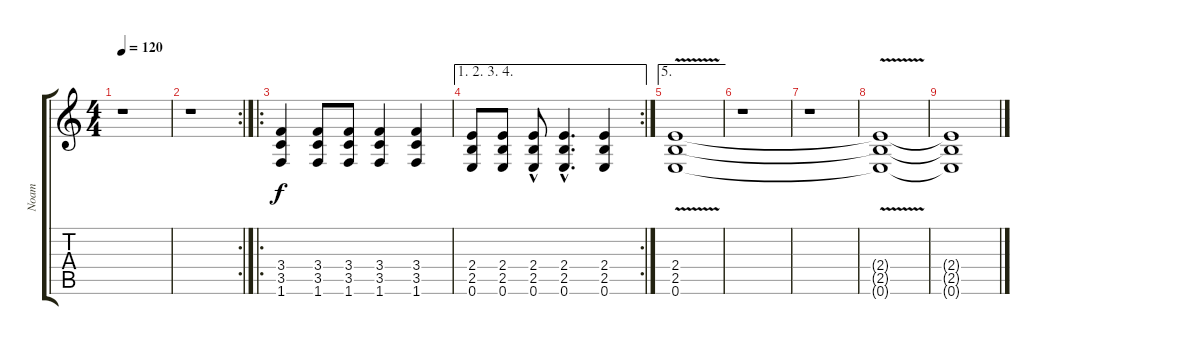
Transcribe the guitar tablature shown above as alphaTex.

\track ("Noam" "Noam") {instrument distortionguitar}
\staff {score tabs}
\tuning (E4 B3 G3 D3 A2 E2) {hide}
\ts (4 4)
\tempo 120
\clef g2
\ks c
r.1{dy f} |
\rc 2
r.1 |
\ro
(3.4 3.5 1.6).4 (3.4 3.5 1.6).8 (3.4 3.5 1.6).8 (3.4 3.5 1.6).4 (3.4 3.5 1.6).4 |
\ae (1 2 3 4)
\rc 2
(2.4 2.5 0.6).8 (2.4 2.5 0.6).8 (2.4 2.5{hac} 0.6).8 (2.4{hac} 2.5{hac} 0.6{hac}).4{d} (2.4 2.5 0.6).4 |
\ae 5
(2.4{v} 2.5{v} 0.6{v}).1 |
r.1 |
r.1 |
(2.4{t} 2.5{t} 0.6{t}).1 |
(2.4{t} 2.5{t} 0.6{t}).1
